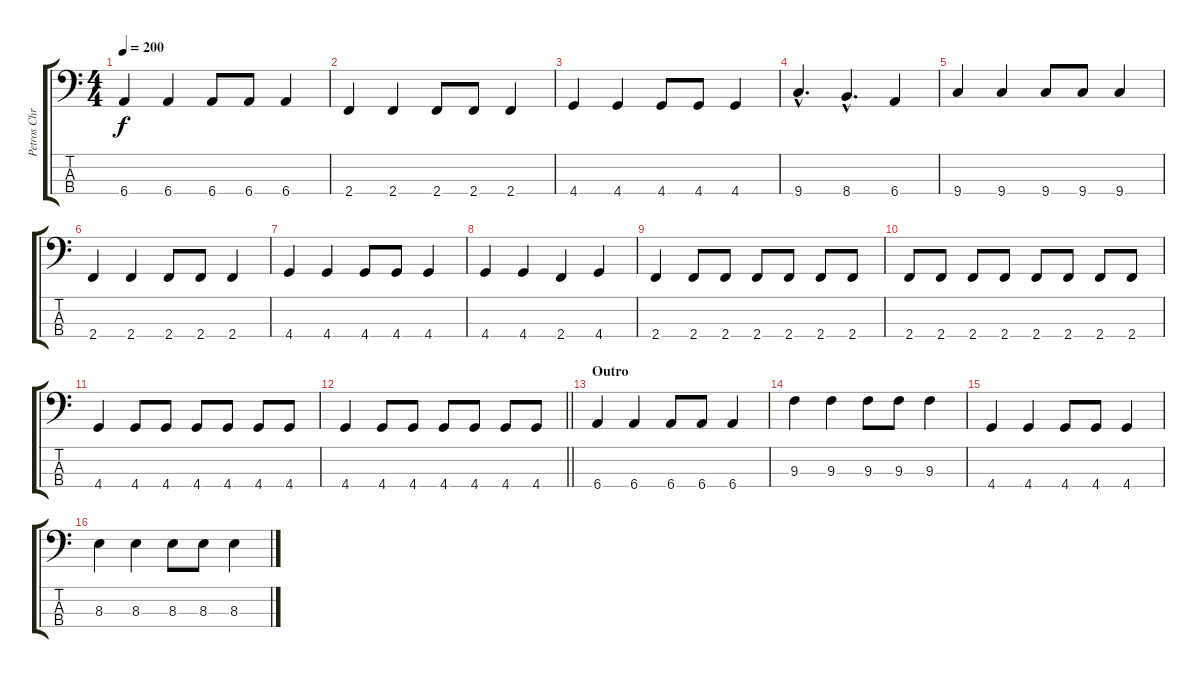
\track ("Petros Christo - Bass" "Petros Chr") {instrument electricbassfinger}
\staff {score tabs}
\tuning (Gb2 Db2 Ab1 Eb1) {hide}
\ts (4 4)
\tempo 200
\clef f4
\ks c
6.4.4{dy f} 6.4.4 6.4.8 6.4.8 6.4.4 |
2.4.4 2.4.4 2.4.8 2.4.8 2.4.4 |
4.4.4 4.4.4 4.4.8 4.4.8 4.4.4 |
9.4{hac}.4{d} 8.4{hac}.4{d} 6.4.4 |
9.4.4 9.4.4 9.4.8 9.4.8 9.4.4 |
2.4.4 2.4.4 2.4.8 2.4.8 2.4.4 |
4.4.4 4.4.4 4.4.8 4.4.8 4.4.4 |
4.4.4 4.4.4 2.4.4 4.4.4 |
2.4.4 2.4.8 2.4.8 2.4.8 2.4.8 2.4.8 2.4.8 |
2.4.8 2.4.8 2.4.8 2.4.8 2.4.8 2.4.8 2.4.8 2.4.8 |
4.4.4 4.4.8 4.4.8 4.4.8 4.4.8 4.4.8 4.4.8 |
\barLineRight lightlight
4.4.4 4.4.8 4.4.8 4.4.8 4.4.8 4.4.8 4.4.8 |
\section ("" "Outro")
6.4.4 6.4.4 6.4.8 6.4.8 6.4.4 |
9.3.4 9.3.4 9.3.8 9.3.8 9.3.4 |
4.4.4 4.4.4 4.4.8 4.4.8 4.4.4 |
8.3.4 8.3.4 8.3.8 8.3.8 8.3.4
